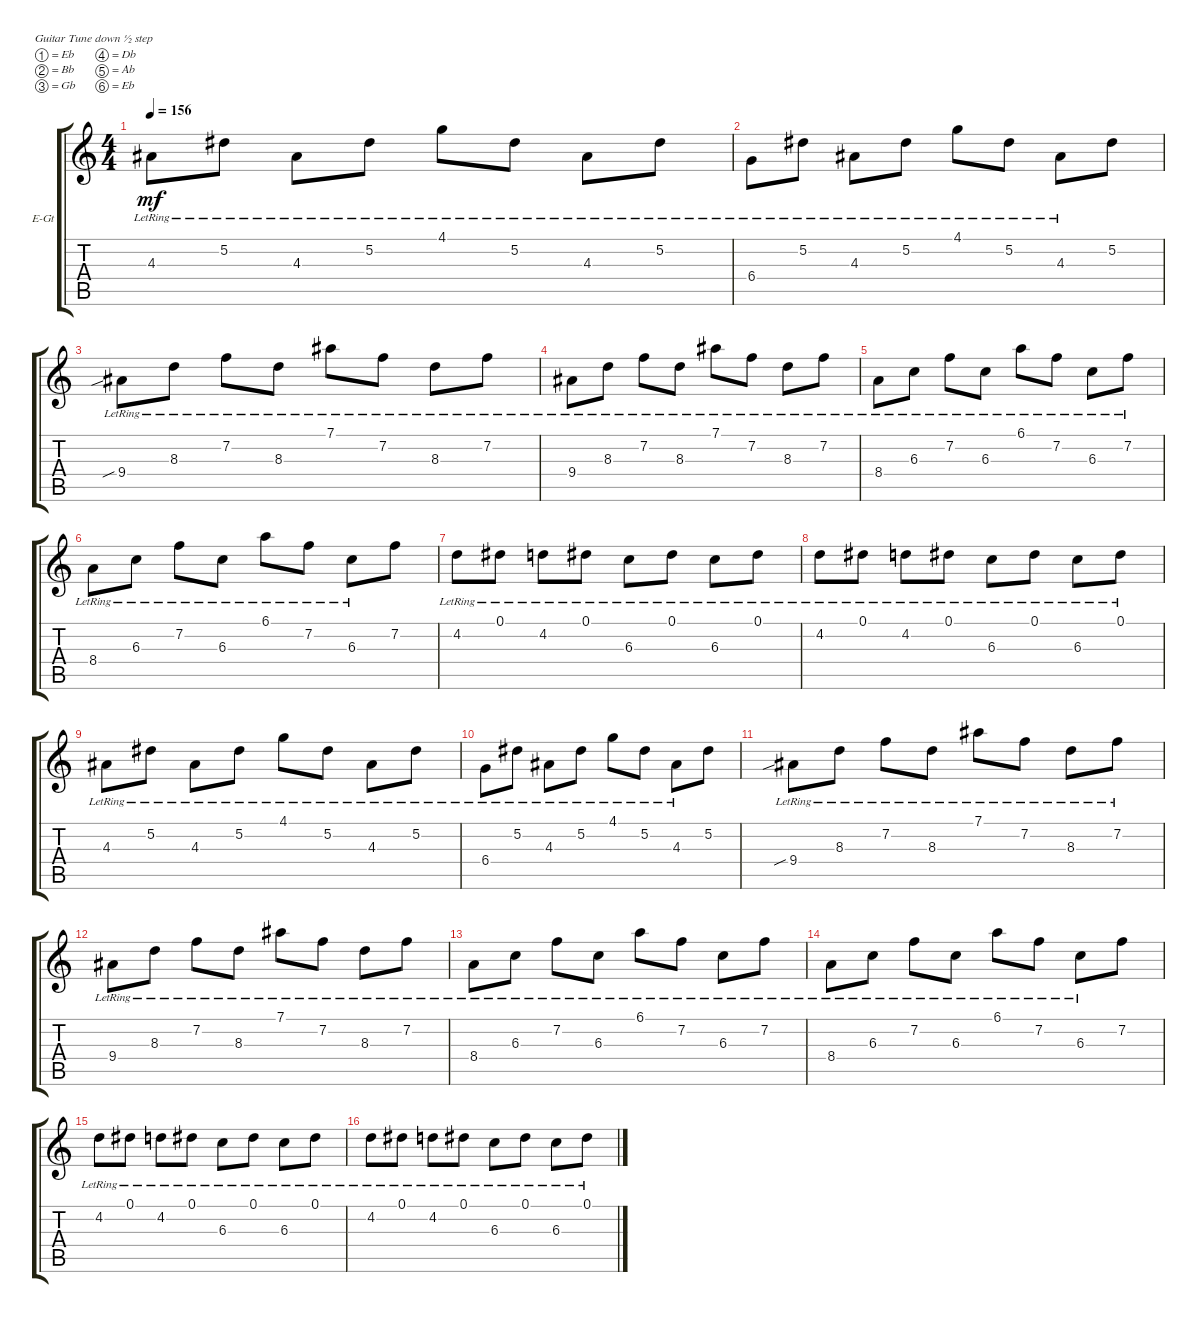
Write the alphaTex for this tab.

\defaultSystemsLayout 4
\bracketExtendMode groupsimilarinstruments
\firstSystemTrackNameOrientation horizontal
\otherSystemsTrackNameOrientation horizontal
\track ("Electric Guitar" "E-Gt") {instrument electricguitarclean}
\staff {score tabs}
\tuning (Eb4 Bb3 Gb3 Db3 Ab2 Eb2)
\ts (4 4)
\tempo 156
\clef g2
\ks c
4.3{lr}.8{dy mf} 5.2{lr}.8 4.3{lr}.8 5.2{lr}.8 4.1{lr}.8 5.2{lr}.8 4.3{lr}.8 5.2{lr}.8 |
6.4{lr}.8 5.2{lr}.8 4.3{lr}.8 5.2{lr}.8 4.1{lr}.8 5.2{lr}.8 4.3{lr}.8 5.2.8 |
9.4{sib lr}.8 8.3{lr}.8 7.2{lr}.8 8.3{lr}.8 7.1{lr}.8 7.2{lr}.8 8.3{lr}.8 7.2{lr}.8 |
9.4{lr}.8 8.3{lr}.8 7.2{lr}.8 8.3{lr}.8 7.1{lr}.8 7.2{lr}.8 8.3{lr}.8 7.2{lr}.8 |
8.4{lr}.8 6.3{lr}.8 7.2{lr}.8 6.3{lr}.8 6.1{lr}.8 7.2{lr}.8 6.3{lr}.8 7.2{lr}.8 |
8.4{lr}.8 6.3{lr}.8 7.2{lr}.8 6.3{lr}.8 6.1{lr}.8 7.2{lr}.8 6.3{lr}.8 7.2.8 |
4.2{lr}.8 0.1{lr}.8 4.2{lr}.8 0.1{lr}.8 6.3{lr}.8 0.1{lr}.8 6.3{lr}.8 0.1{lr}.8 |
4.2{lr}.8 0.1{lr}.8 4.2{lr}.8 0.1{lr}.8 6.3{lr}.8 0.1{lr}.8 6.3{lr}.8 0.1{lr}.8 |
4.3{lr}.8 5.2{lr}.8 4.3{lr}.8 5.2{lr}.8 4.1{lr}.8 5.2{lr}.8 4.3{lr}.8 5.2{lr}.8 |
6.4{lr}.8 5.2{lr}.8 4.3{lr}.8 5.2{lr}.8 4.1{lr}.8 5.2{lr}.8 4.3{lr}.8 5.2.8 |
9.4{sib lr}.8 8.3{lr}.8 7.2{lr}.8 8.3{lr}.8 7.1{lr}.8 7.2{lr}.8 8.3{lr}.8 7.2{lr}.8 |
9.4{lr}.8 8.3{lr}.8 7.2{lr}.8 8.3{lr}.8 7.1{lr}.8 7.2{lr}.8 8.3{lr}.8 7.2{lr}.8 |
8.4{lr}.8 6.3{lr}.8 7.2{lr}.8 6.3{lr}.8 6.1{lr}.8 7.2{lr}.8 6.3{lr}.8 7.2{lr}.8 |
8.4{lr}.8 6.3{lr}.8 7.2{lr}.8 6.3{lr}.8 6.1{lr}.8 7.2{lr}.8 6.3{lr}.8 7.2.8 |
4.2{lr}.8 0.1{lr}.8 4.2{lr}.8 0.1{lr}.8 6.3{lr}.8 0.1{lr}.8 6.3{lr}.8 0.1{lr}.8 |
4.2{lr}.8 0.1{lr}.8 4.2{lr}.8 0.1{lr}.8 6.3{lr}.8 0.1{lr}.8 6.3{lr}.8 0.1{lr}.8
